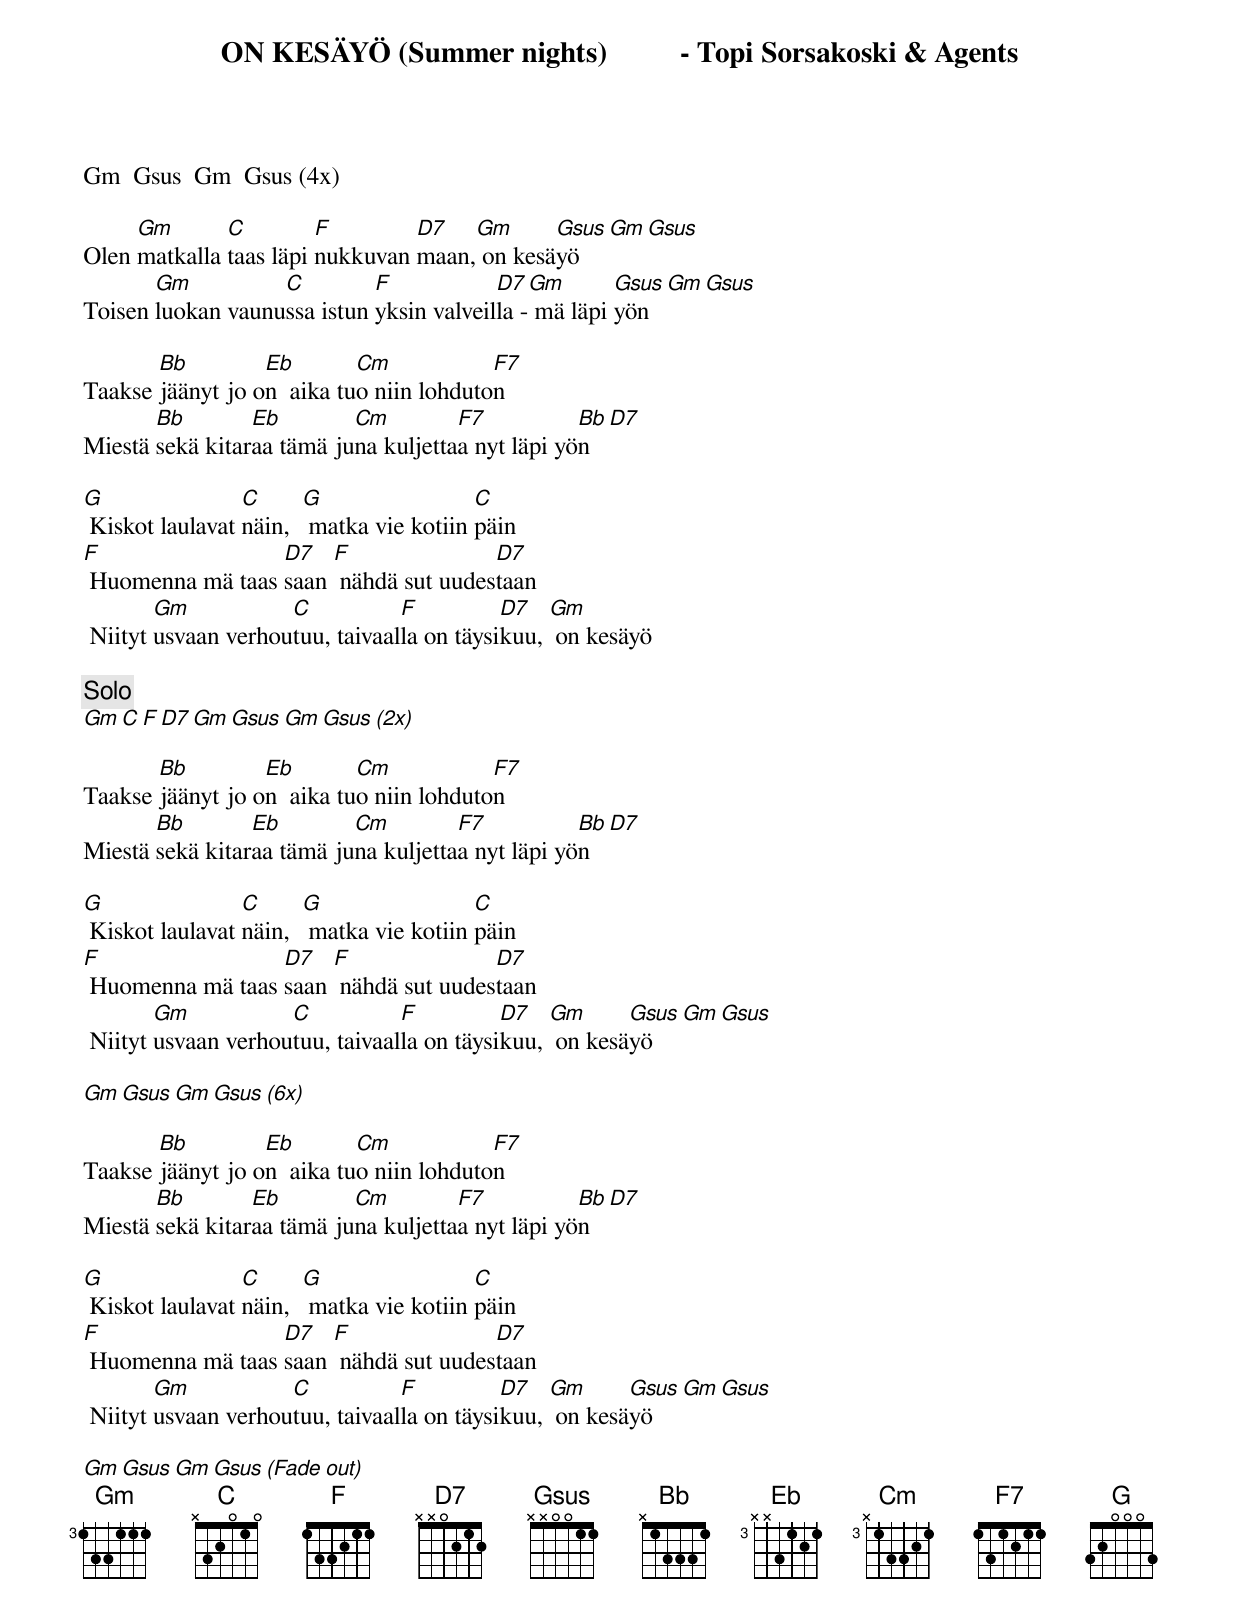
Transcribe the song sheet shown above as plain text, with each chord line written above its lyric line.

ON KESÄYÖ (Summer nights)          - Topi Sorsakoski & Agents

Gm  Gsus  Gm  Gsus (4x)

     Gm       C         F        D7   Gm      Gsus Gm Gsus
Olen matkalla taas läpi nukkuvan maan, on kesäyö
       Gm          C         F            D7  Gm       Gsus Gm Gsus
Toisen luokan vaunussa istun yksin valveilla - mä läpi yön

       Bb         Eb        Cm            F7
Taakse jäänyt jo on  aika tuo niin lohduton
       Bb        Eb        Cm         F7           Bb       D7
Miestä sekä kitaraa tämä juna kuljettaa nyt läpi yön

G                C      G                 C
 Kiskot laulavat näin,   matka vie kotiin päin
F                 D7   F               D7
 Huomenna mä taas saan  nähdä sut uudestaan
        Gm           C           F          D7   Gm
 Niityt usvaan verhoutuu, taivaalla on täysikuu,  on kesäyö

[Solo]
Gm  C  F  D7  Gm Gsus Gm Gsus (2x)

       Bb         Eb        Cm            F7
Taakse jäänyt jo on  aika tuo niin lohduton
       Bb        Eb        Cm         F7           Bb       D7
Miestä sekä kitaraa tämä juna kuljettaa nyt läpi yön

G                C      G                 C
 Kiskot laulavat näin,   matka vie kotiin päin
F                 D7   F               D7
 Huomenna mä taas saan  nähdä sut uudestaan
        Gm           C           F          D7   Gm      Gsus Gm Gsus
 Niityt usvaan verhoutuu, taivaalla on täysikuu,  on kesäyö

Gm Gsus Gm Gsus (6x)

       Bb         Eb        Cm            F7
Taakse jäänyt jo on  aika tuo niin lohduton
       Bb        Eb        Cm         F7           Bb       D7
Miestä sekä kitaraa tämä juna kuljettaa nyt läpi yön

G                C      G                 C
 Kiskot laulavat näin,   matka vie kotiin päin
F                 D7   F               D7
 Huomenna mä taas saan  nähdä sut uudestaan
        Gm           C           F          D7   Gm      Gsus Gm Gsus
 Niityt usvaan verhoutuu, taivaalla on täysikuu,  on kesäyö

Gm Gsus Gm Gsus (Fade out)
